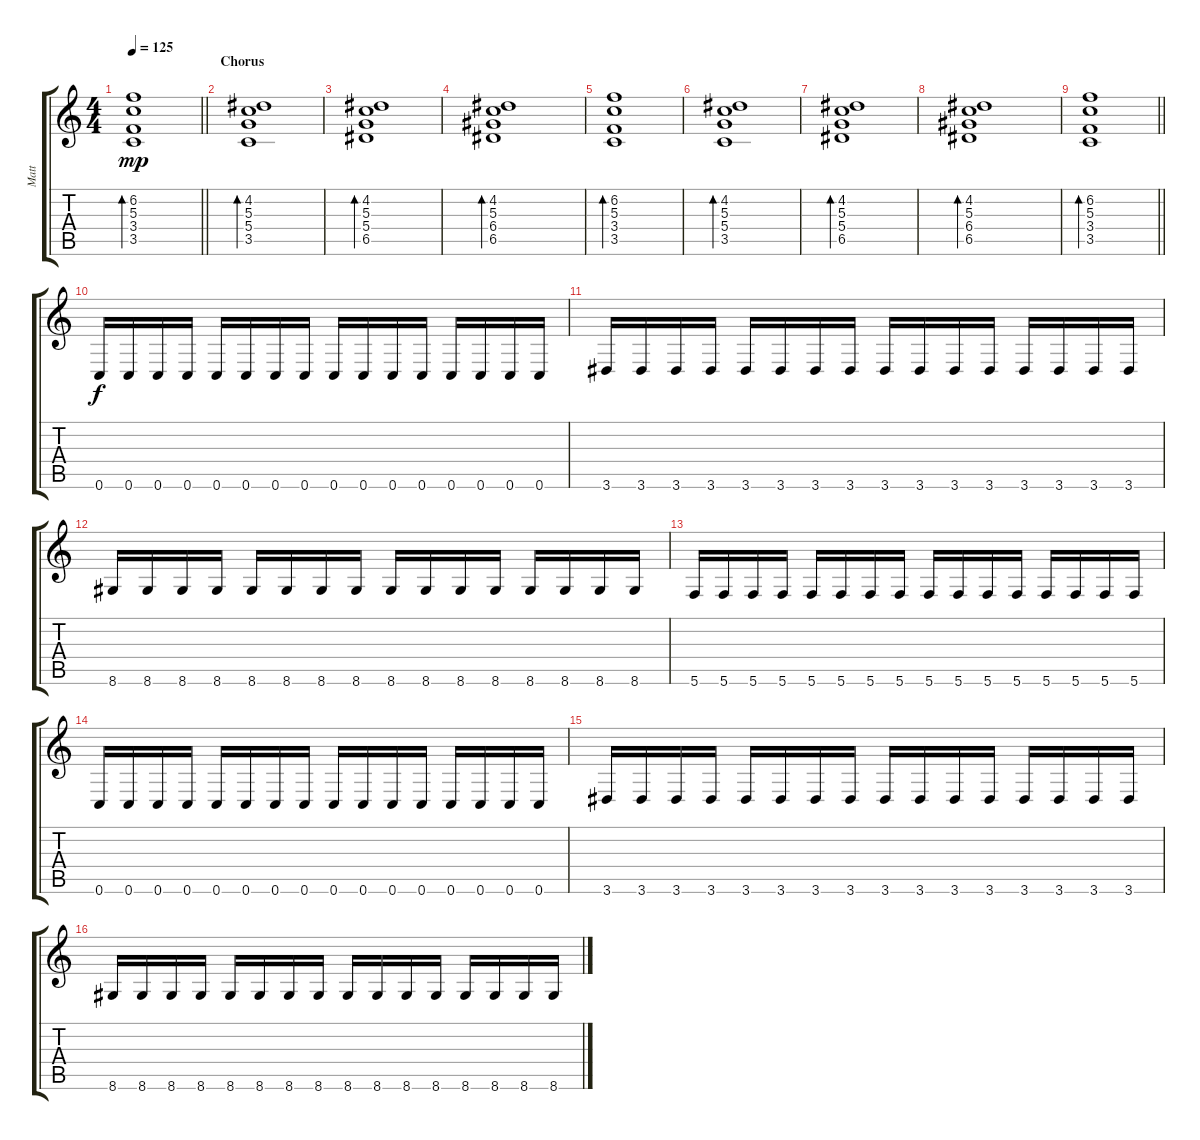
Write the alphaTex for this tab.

\track ("Matt" "Matt") {instrument distortionguitar}
\staff {score tabs}
\tuning (E4 B3 G3 D3 A2 C2) {hide}
\ts (4 4)
\tempo 125
\clef g2
\barLineRight lightlight
\ks c
(6.2 5.3 3.4 3.5).1{bd 480 dy mp} |
\section ("" "Chorus")
(4.2 5.3 5.4 3.5).1{bd 480} |
(4.2 5.3 5.4 6.5).1{bd 480} |
(4.2 5.3 6.4 6.5).1{bd 480} |
(6.2 5.3 3.4 3.5).1{bd 480} |
(4.2 5.3 5.4 3.5).1{bd 480} |
(4.2 5.3 5.4 6.5).1{bd 480} |
(4.2 5.3 6.4 6.5).1{bd 480} |
\barLineRight lightlight
(6.2 5.3 3.4 3.5).1{bd 480} |
0.6.16{dy f} 0.6.16 0.6.16 0.6.16 0.6.16 0.6.16 0.6.16 0.6.16 0.6.16 0.6.16 0.6.16 0.6.16 0.6.16 0.6.16 0.6.16 0.6.16 |
3.6.16 3.6.16 3.6.16 3.6.16 3.6.16 3.6.16 3.6.16 3.6.16 3.6.16 3.6.16 3.6.16 3.6.16 3.6.16 3.6.16 3.6.16 3.6.16 |
8.6.16 8.6.16 8.6.16 8.6.16 8.6.16 8.6.16 8.6.16 8.6.16 8.6.16 8.6.16 8.6.16 8.6.16 8.6.16 8.6.16 8.6.16 8.6.16 |
5.6.16 5.6.16 5.6.16 5.6.16 5.6.16 5.6.16 5.6.16 5.6.16 5.6.16 5.6.16 5.6.16 5.6.16 5.6.16 5.6.16 5.6.16 5.6.16 |
0.6.16 0.6.16 0.6.16 0.6.16 0.6.16 0.6.16 0.6.16 0.6.16 0.6.16 0.6.16 0.6.16 0.6.16 0.6.16 0.6.16 0.6.16 0.6.16 |
3.6.16 3.6.16 3.6.16 3.6.16 3.6.16 3.6.16 3.6.16 3.6.16 3.6.16 3.6.16 3.6.16 3.6.16 3.6.16 3.6.16 3.6.16 3.6.16 |
8.6.16 8.6.16 8.6.16 8.6.16 8.6.16 8.6.16 8.6.16 8.6.16 8.6.16 8.6.16 8.6.16 8.6.16 8.6.16 8.6.16 8.6.16 8.6.16
